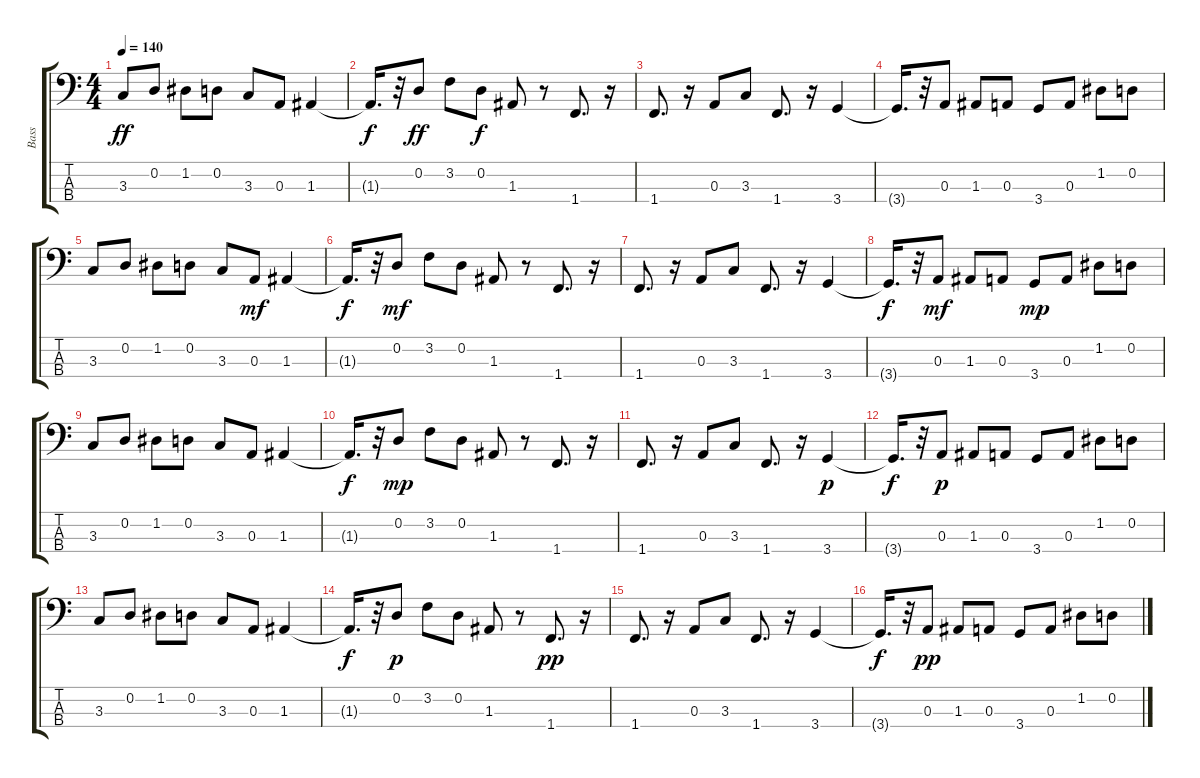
\track ("Bass" "Bass") {instrument electricbassfinger}
\staff {score tabs}
\tuning (G2 D2 A1 E1) {hide}
\ts (4 4)
\tempo 140
\clef f4
\ks c
3.3.8{dy ff} 0.2.8 1.2.8 0.2.8 3.3.8 0.3.8 1.3.4 |
1.3{t}.16{d dy f} r.32 0.2.8{dy ff} 3.2.8 0.2.8{dy f} 1.3.8 r.8 1.4.8{d} r.16 |
1.4.8{d} r.16 0.3.8 3.3.8 1.4.8{d} r.16 3.4.4 |
3.4{t}.16{d} r.32 0.3.8 1.3.8 0.3.8 3.4.8 0.3.8 1.2.8 0.2.8 |
3.3.8 0.2.8 1.2.8 0.2.8 3.3.8 0.3.8{dy mf} 1.3.4 |
1.3{t}.16{d dy f} r.32 0.2.8{dy mf} 3.2.8 0.2.8 1.3.8 r.8 1.4.8{d} r.16 |
1.4.8{d} r.16 0.3.8 3.3.8 1.4.8{d} r.16 3.4.4 |
3.4{t}.16{d dy f} r.32 0.3.8{dy mf} 1.3.8 0.3.8 3.4.8{dy mp} 0.3.8 1.2.8 0.2.8 |
3.3.8 0.2.8 1.2.8 0.2.8 3.3.8 0.3.8 1.3.4 |
1.3{t}.16{d dy f} r.32 0.2.8{dy mp} 3.2.8 0.2.8 1.3.8 r.8 1.4.8{d} r.16 |
1.4.8{d} r.16 0.3.8 3.3.8 1.4.8{d} r.16 3.4.4{dy p} |
3.4{t}.16{d dy f} r.32 0.3.8{dy p} 1.3.8 0.3.8 3.4.8 0.3.8 1.2.8 0.2.8 |
3.3.8 0.2.8 1.2.8 0.2.8 3.3.8 0.3.8 1.3.4 |
1.3{t}.16{d dy f} r.32 0.2.8{dy p} 3.2.8 0.2.8 1.3.8 r.8 1.4.8{d dy pp} r.16 |
1.4.8{d} r.16 0.3.8 3.3.8 1.4.8{d} r.16 3.4.4 |
3.4{t}.16{d dy f} r.32 0.3.8{dy pp} 1.3.8 0.3.8 3.4.8 0.3.8 1.2.8 0.2.8
